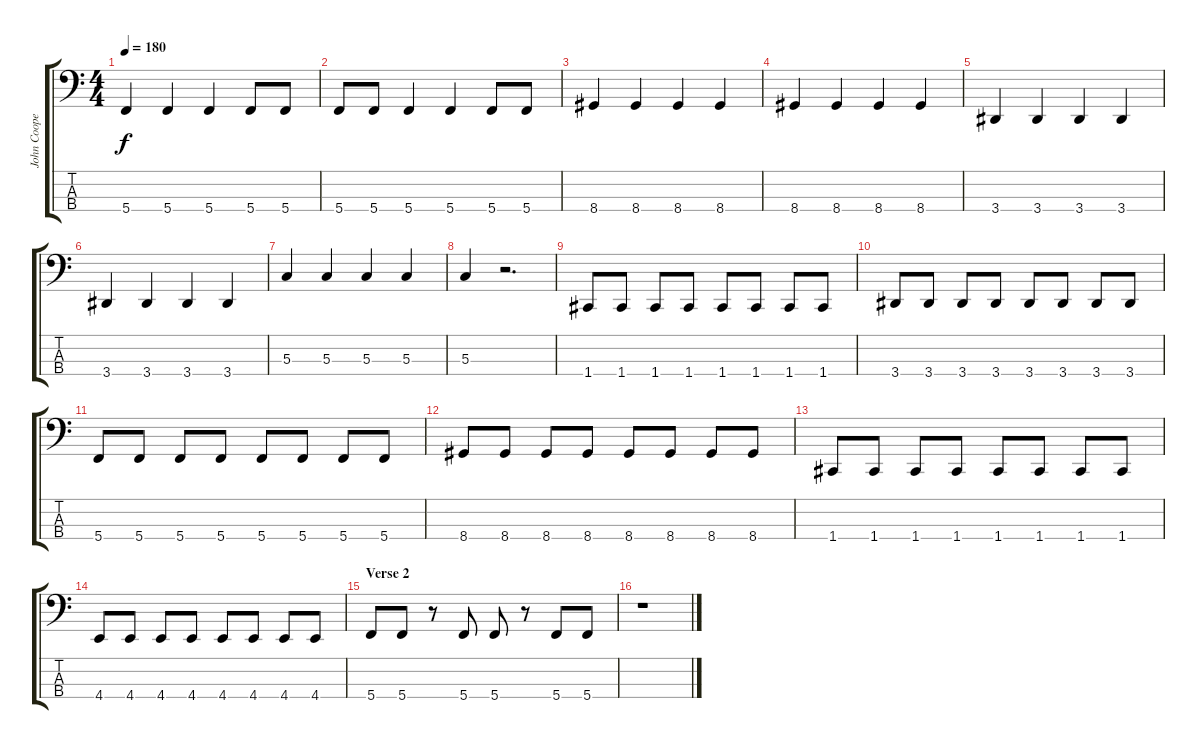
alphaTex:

\track ("John Cooper" "John Coope") {instrument electricbassfinger}
\staff {score tabs}
\tuning (F2 C2 G1 C1) {hide}
\ts (4 4)
\tempo 180
\clef f4
\ks c
5.4.4{dy f} 5.4.4 5.4.4 5.4.8 5.4.8 |
5.4.8 5.4.8 5.4.4 5.4.4 5.4.8 5.4.8 |
8.4.4 8.4.4 8.4.4 8.4.4 |
8.4.4 8.4.4 8.4.4 8.4.4 |
3.4.4 3.4.4 3.4.4 3.4.4 |
3.4.4 3.4.4 3.4.4 3.4.4 |
5.3.4 5.3.4 5.3.4 5.3.4 |
5.3.4 r.2{d} |
1.4.8 1.4.8 1.4.8 1.4.8 1.4.8 1.4.8 1.4.8 1.4.8 |
3.4.8 3.4.8 3.4.8 3.4.8 3.4.8 3.4.8 3.4.8 3.4.8 |
5.4.8 5.4.8 5.4.8 5.4.8 5.4.8 5.4.8 5.4.8 5.4.8 |
8.4.8 8.4.8 8.4.8 8.4.8 8.4.8 8.4.8 8.4.8 8.4.8 |
1.4.8 1.4.8 1.4.8 1.4.8 1.4.8 1.4.8 1.4.8 1.4.8 |
4.4.8 4.4.8 4.4.8 4.4.8 4.4.8 4.4.8 4.4.8 4.4.8 |
\section ("" "Verse 2")
5.4.8 5.4.8 r.8 5.4.8 5.4.8 r.8 5.4.8 5.4.8 |
r.1
